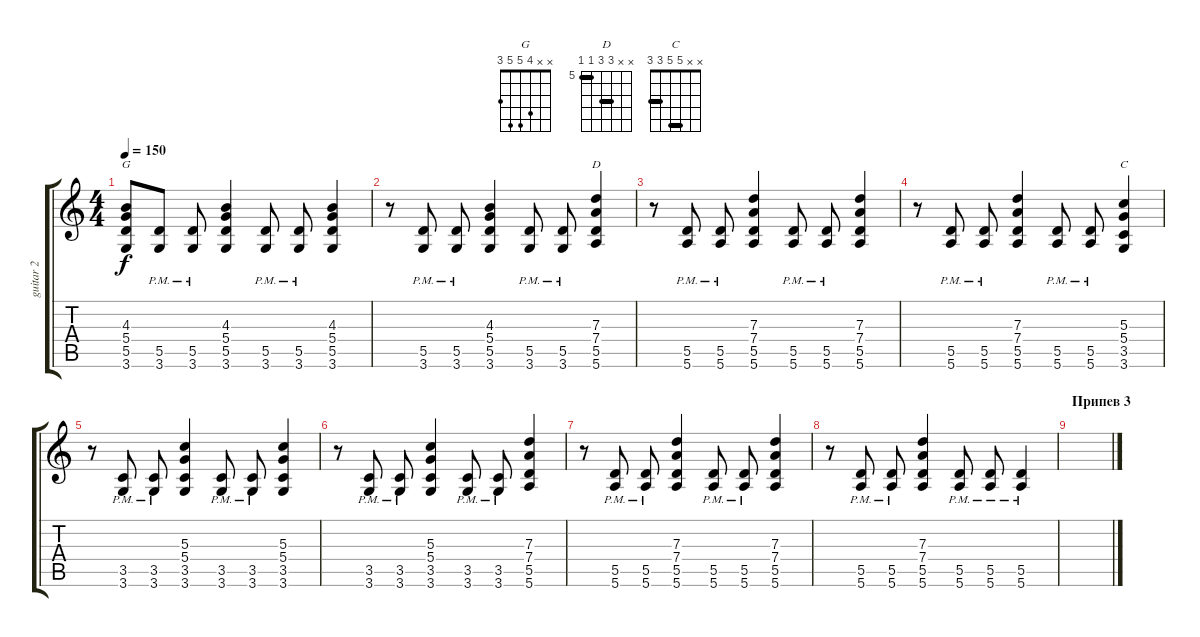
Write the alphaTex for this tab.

\track ("guitar 2" "guitar 2") {instrument distortionguitar}
\staff {score tabs}
\tuning (E4 B3 G3 D3 A2 E2) {hide}
\chord ("G" x x 4 5 5 3)
\chord ("D" x x 7 7 5 5) {firstfret 5 barre (5 7)}
\chord ("C" x x 5 5 3 3) {barre (3 5)}
\ts (4 4)
\tempo 150
\clef g2
\ks c
(4.3 5.4 5.5 3.6).8{ch "G" dy f} (5.5{pm} 3.6{pm}).8 (5.5{pm} 3.6{pm}).8 (4.3 5.4 5.5 3.6).4 (5.5{pm} 3.6{pm}).8 (5.5{pm} 3.6{pm}).8 (4.3 5.4 5.5 3.6).4 |
r.8 (5.5{pm} 3.6{pm}).8 (5.5{pm} 3.6{pm}).8 (4.3 5.4 5.5 3.6).4 (5.5{pm} 3.6{pm}).8 (5.5{pm} 3.6{pm}).8 (7.3 7.4 5.5 5.6).4{ch "D"} |
r.8 (5.5{pm} 5.6{pm}).8 (5.5{pm} 5.6{pm}).8 (7.3 7.4 5.5 5.6).4 (5.5{pm} 5.6{pm}).8 (5.5{pm} 5.6{pm}).8 (7.3 7.4 5.5 5.6).4 |
r.8 (5.5{pm} 5.6{pm}).8 (5.5{pm} 5.6{pm}).8 (7.3 7.4 5.5 5.6).4 (5.5{pm} 5.6{pm}).8 (5.5{pm} 5.6{pm}).8 (5.3 5.4 3.5 3.6).4{ch "C"} |
r.8 (3.5{pm} 3.6{pm}).8 (3.5{pm} 3.6{pm}).8 (5.3 5.4 3.5 3.6).4 (3.5{pm} 3.6{pm}).8 (3.5{pm} 3.6{pm}).8 (5.3 5.4 3.5 3.6).4 |
r.8 (3.5{pm} 3.6{pm}).8 (3.5{pm} 3.6{pm}).8 (5.3 5.4 3.5 3.6).4 (3.5{pm} 3.6{pm}).8 (3.5{pm} 3.6{pm}).8 (7.3 7.4 5.5 5.6).4 |
r.8 (5.5{pm} 5.6{pm}).8 (5.5{pm} 5.6{pm}).8 (7.3 7.4 5.5 5.6).4 (5.5{pm} 5.6{pm}).8 (5.5{pm} 5.6{pm}).8 (7.3 7.4 5.5 5.6).4 |
r.8 (5.5{pm} 5.6{pm}).8 (5.5{pm} 5.6{pm}).8 (7.3 7.4 5.5 5.6).4 (5.5{pm} 5.6{pm}).8 (5.5{pm} 5.6{pm}).8 (5.5{pm} 5.6{pm}).4 |
\section ("" "Припев 3")
